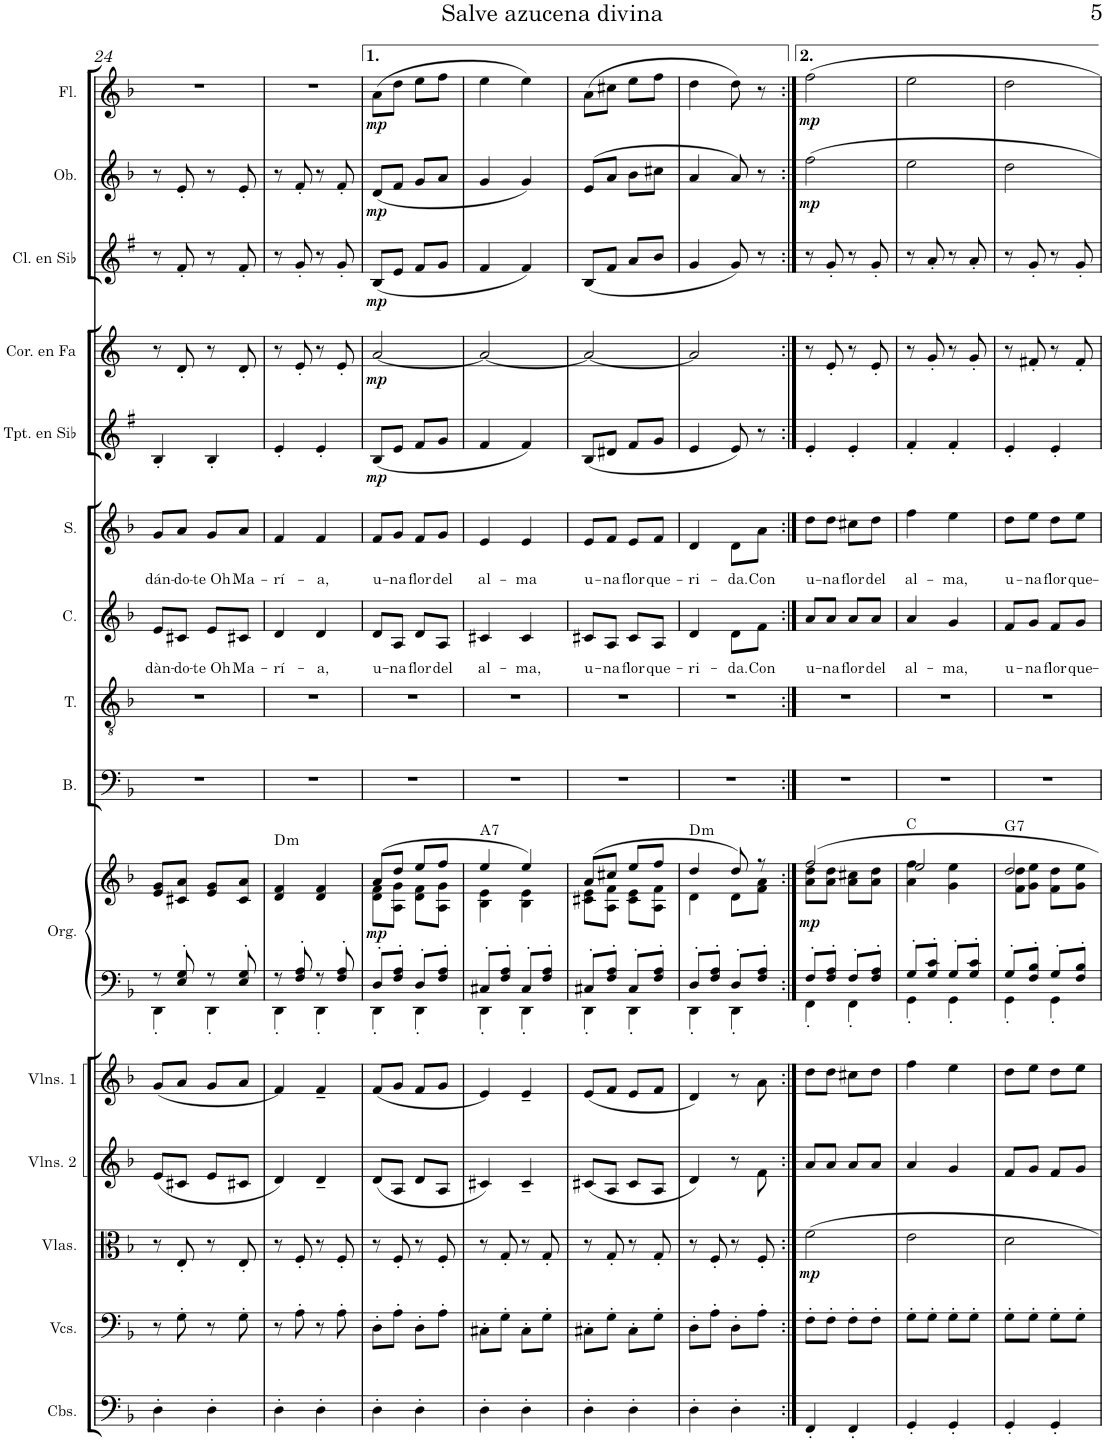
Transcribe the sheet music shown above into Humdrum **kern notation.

**kern	**kern	**kern	**dynam	**kern	**kern	**kern	**kern	**dynam	**harte	**kern	**kern	**kern	**text	**kern	**text	**kern	**dynam	**kern	**dynam	**kern	**dynam	**kern	**dynam	**kern	**dynam
*part15	*part14	*part13	*part13	*part12	*part11	*part10	*part10	*part10	*part10	*part9	*part8	*part7	*part7	*part6	*part6	*part5	*part5	*part4	*part4	*part3	*part3	*part2	*part2	*part1	*part1
*staff16	*staff15	*staff14	*staff14	*staff13	*staff12	*staff11	*staff10	*staff10/11	*	*staff9	*staff8	*staff7	*staff7	*staff6	*staff6	*staff5	*staff5	*staff4	*staff4	*staff3	*staff3	*staff2	*staff2	*staff1	*staff1
*I"Contrabajos	*I"Violonchelos	*I"Violas	*	*I"Violines 2	*I"Violines 1	*I"Órgano	*	*	*	*I"Bajo	*I"Tenor	*I"Contralto	*	*I"Soprano	*	*I"Trompeta en Sib	*	*I"Trompa en Fa	*	*I"Clarinete en Sib	*	*I"Oboe	*	*I"Flauta	*
*I'Cbs.	*I'Vcs.	*I'Vlas.	*	*I'Vlns. 2	*I'Vlns. 1	*	*	*	*	*I'B.	*I'T.	*I'C.	*	*I'S.	*	*I'Tpt. en Sib	*	*	*	*I'Cl. en Sib	*	*I'Ob.	*	*I'Fl.	*
!!LO:PB:g=z
*clefF4	*clefF4	*clefC3	*	*clefG2	*clefG2	*clefF4	*clefG2	*	*	*clefF4	*clefGv2	*clefG2	*	*clefG2	*	*clefG2	*	*clefG2	*	*clefG2	*	*clefG2	*	*clefG2	*
*Trd7c12	*	*	*	*	*	*	*	*	*	*	*	*	*	*	*	*Trd1c2	*	*Trd4c7	*	*Trd1c2	*	*	*	*	*
*k[b-]	*k[b-]	*k[b-]	*	*k[b-]	*k[b-]	*k[b-]	*k[b-]	*	*	*k[b-]	*k[b-]	*k[b-]	*	*k[b-]	*	*k[f#]	*	*k[]	*	*k[f#]	*	*k[b-]	*	*k[b-]	*
*M2/4	*M2/4	*M2/4	*	*M2/4	*M2/4	*M2/4	*M2/4	*	*	*M2/4	*M2/4	*M2/4	*	*M2/4	*	*M2/4	*	*M2/4	*	*M2/4	*	*M2/4	*	*M2/4	*
=24	=24	=24	=24	=24	=24	=24	=24	=24	=24	=24	=24	=24	=24	=24	=24	=24	=24	=24	=24	=24	=24	=24	=24	=24	=24
*	*	*	*	*	*	*^	*	*	*	*	*	*	*	*	*	*	*	*	*	*	*	*	*	*	*
!	!	!	!	!	!	!	!	!	!	!	!	!	!	!LO:LY:b	!	!LO:LY:b	!	!	!	!	!	!	!	!	!	!
4D'\	8r	8r	.	(8e/L	(8g/L	8r	4DD'\	8e/ 8g/L	.	.	2r	2r	8e/L	dàn-	8g/L	dán-	4B'/	.	8r	.	8r	.	8r	.	2r	.
!	!	!	!	!	!	!	!	!	!	!	!	!	!	!LO:LY:b	!	!LO:LY:b	!	!	!	!	!	!	!	!	!	!
.	8G'\	8E'/	.	8c#X/J	8a/J	8E/' 8G/'	.	8c#X/ 8a/J	.	.	.	.	8c#X/J	-do-	8a/J	-do-	.	.	8d'/	.	8f#'/	.	8e'/	.	.	.
!	!	!	!	!	!	!	!	!	!	!	!	!	!	!LO:LY:b	!	!LO:LY:b	!	!	!	!	!	!	!	!	!	!
4D'\	8r	8r	.	8e/L	8g/L	8r	4DD'\	8e/ 8g/L	.	.	.	.	8e/L	-te Oh	8g/L	-te Oh	4B'/	.	8r	.	8r	.	8r	.	.	.
!	!	!	!	!	!	!	!	!	!	!	!	!	!	!LO:LY:b	!	!LO:LY:b	!	!	!	!	!	!	!	!	!	!
.	8G'\	8E'/	.	8c#X/J	8a/J	8E/' 8G/'	.	8c#/ 8a/J	.	.	.	.	8c#X/J	Ma-	8a/J	Ma-	.	.	8d'/	.	8f#'/	.	8e'/	.	.	.
=25	=25	=25	=25	=25	=25	=25	=25	=25	=25	=25	=25	=25	=25	=25	=25	=25	=25	=25	=25	=25	=25	=25	=25	=25	=25	=25
!	!	!	!	!	!	!	!	!	!	!LO:H:kt=m	!	!	!	!LO:LY:b	!	!LO:LY:b	!	!	!	!	!	!	!	!	!	!
4D'\	8r	8r	.	4d/)	4f/)	8r	4DD'\	4d/ 4f/	.	D:min	2r	2r	4d/	-rí-	4f/	-rí-	4e'/	.	8r	.	8r	.	8r	.	2r	.
.	8A'\	8F'/	.	.	.	8F/' 8A/'	.	.	.	.	.	.	.	.	.	.	.	.	8e'/	.	8g'/	.	8f'/	.	.	.
!	!	!	!	!	!	!	!	!	!	!	!	!	!	!LO:LY:b	!	!LO:LY:b	!	!	!	!	!	!	!	!	!	!
4D'\	8r	8r	.	4d~/	4f~/	8r	4DD'\	4d/ 4f/	.	.	.	.	4d/	-a,	4f/	-a,	4e'/	.	8r	.	8r	.	8r	.	.	.
.	8A'\	8F'/	.	.	.	8F/' 8A/'	.	.	.	.	.	.	.	.	.	.	.	.	8e'/	.	8g'/	.	8f'/	.	.	.
=26	=26	=26	=26	=26	=26	=26	=26	=26	=26	=26	=26	=26	=26	=26	=26	=26	=26	=26	=26	=26	=26	=26	=26	=26	=26	=26
*	*	*	*	*	*	*	*	*^	*	*	*	*	*	*	*	*	*	*	*	*	*	*	*	*	*	*
!	!	!	!	!	!	!	!	!	!	!LO:DY:b	!	!	!	!	!LO:LY:b	!	!LO:LY:b	!	!LO:DY:b	!	!LO:DY:b	!	!LO:DY:b	!	!LO:DY:b	!	!LO:DY:b
4D'\	8D'\L	8r	.	(8d/L	(8f/L	8D'/L	4DD'\	(8a/L	8d\ 8f\L	mp	.	2r	2r	8d/L	u-	8f/L	u-	(8B/L	mp	[2a/	mp	(8B/L	mp	(8d/L	mp	(8a\L	mp
!	!	!	!	!	!	!	!	!	!	!	!	!	!	!	!LO:LY:b	!	!LO:LY:b	!	!	!	!	!	!	!	!	!	!
.	8A'\J	8F'/	.	8A/J	8g/J	8F/' 8A/'J	.	8dd/J	8A\ 8g\J	.	.	.	.	8A/J	-na	8g/J	-na	8e/J	.	.	.	8e/J	.	8f/J	.	8dd\J	.
!	!	!	!	!	!	!	!	!	!	!	!	!	!	!	!LO:LY:b	!	!LO:LY:b	!	!	!	!	!	!	!	!	!	!
4D'\	8D'\L	8r	.	8d/L	8f/L	8D'/L	4DD'\	8ee/L	8d\ 8f\L	.	.	.	.	8d/L	flor	8f/L	flor	8f#/L	.	.	.	8f#/L	.	8g/L	.	8ee\L	.
!	!	!	!	!	!	!	!	!	!	!	!	!	!	!	!LO:LY:b	!	!LO:LY:b	!	!	!	!	!	!	!	!	!	!
.	8A'\J	8F'/	.	8A/J	8g/J	8F/' 8A/'J	.	8ff/J	8A\ 8g\J	.	.	.	.	8A/J	del	8g/J	del	8g/J	.	.	.	8g/J	.	8a/J	.	8ff\J	.
=27	=27	=27	=27	=27	=27	=27	=27	=27	=27	=27	=27	=27	=27	=27	=27	=27	=27	=27	=27	=27	=27	=27	=27	=27	=27	=27	=27
!	!	!	!	!	!	!	!	!	!	!	!LO:H:kt=7	!	!	!	!LO:LY:b	!	!LO:LY:b	!	!	!	!	!	!	!	!	!	!
4D'\	8C#X'\L	8r	.	4c#X/)	4e/)	8C#X'/L	4DD'\	4ee/	4B-\ 4e\	.	A:7	2r	2r	4c#X/	al-	4e/	al-	4f#/	.	2a/_	.	4f#/	.	4g/	.	4ee\	.
.	8G'\J	8G'/	.	.	.	8F/' 8A/'J	.	.	.	.	.	.	.	.	.	.	.	.	.	.	.	.	.	.	.	.	.
!	!	!	!	!	!	!	!	!	!	!	!	!	!	!	!LO:LY:b	!	!LO:LY:b	!	!	!	!	!	!	!	!	!	!
4D'\	8C#'\L	8r	.	4c#~/	4e~/	8C#'/L	4DD'\	4ee/)	4B-\ 4e\	.	.	.	.	4c#/	-ma,	4e/	-ma	4f#/)	.	.	.	4f#/)	.	4g/)	.	4ee\)	.
.	8G'\J	8G'/	.	.	.	8F/' 8A/'J	.	.	.	.	.	.	.	.	.	.	.	.	.	.	.	.	.	.	.	.	.
=28	=28	=28	=28	=28	=28	=28	=28	=28	=28	=28	=28	=28	=28	=28	=28	=28	=28	=28	=28	=28	=28	=28	=28	=28	=28	=28	=28
!	!	!	!	!	!	!	!	!	!	!	!	!	!	!	!LO:LY:b	!	!LO:LY:b	!	!	!	!	!	!	!	!	!	!
4D'\	8C#X'\L	8r	.	(8c#X/L	(8e/L	8C#X'/L	4DD'\	(8a/L	8c#X\ 8e\L	.	.	2r	2r	8c#X/L	u-	8e/L	u-	(8B/L	.	2a/_	.	(8B/L	.	(8e/L	.	(8a\L	.
!	!	!	!	!	!	!	!	!	!	!	!	!	!	!	!LO:LY:b	!	!LO:LY:b	!	!	!	!	!	!	!	!	!	!
.	8G'\J	8G'/	.	8A/J	8f/J	8F/' 8A/'J	.	8cc#X/J	8A\ 8f\J	.	.	.	.	8A/J	-na	8f/J	-na	8d#X/J	.	.	.	8f#/J	.	8a/J	.	8cc#X\J	.
!	!	!	!	!	!	!	!	!	!	!	!	!	!	!	!LO:LY:b	!	!LO:LY:b	!	!	!	!	!	!	!	!	!	!
4D'\	8C#'\L	8r	.	8c#/L	8e/L	8C#'/L	4DD'\	8ee/L	8c#\ 8e\L	.	.	.	.	8c#/L	flor	8e/L	flor	8f#/L	.	.	.	8a/L	.	8b-\L	.	8ee\L	.
!	!	!	!	!	!	!	!	!	!	!	!	!	!	!	!LO:LY:b	!	!LO:LY:b	!	!	!	!	!	!	!	!	!	!
.	8G'\J	8G'/	.	8A/J	8f/J	8F/' 8A/'J	.	8ff/J	8A\ 8f\J	.	.	.	.	8A/J	que-	8f/J	que-	8g/J	.	.	.	8b/J	.	8cc#X\J	.	8ff\J	.
=29	=29	=29	=29	=29	=29	=29	=29	=29	=29	=29	=29	=29	=29	=29	=29	=29	=29	=29	=29	=29	=29	=29	=29	=29	=29	=29	=29
!	!	!	!	!	!	!	!	!	!	!	!LO:H:kt=m	!	!	!	!LO:LY:b	!	!LO:LY:b	!	!	!	!	!	!	!	!	!	!
4D'\	8D'\L	8r	.	4d/)	4d/)	8D'/L	4DD'\	4dd/	4d\	.	D:min	2r	2r	4d/	-ri-	4d/	-ri-	4e/	.	2a/]	.	4g/	.	4a/	.	4dd\	.
.	8A'\J	8F'/	.	.	.	8F/' 8A/'J	.	.	.	.	.	.	.	.	.	.	.	.	.	.	.	.	.	.	.	.	.
!	!	!	!	!	!	!	!	!	!	!	!	!	!	!	!LO:LY:b	!	!LO:LY:b	!	!	!	!	!	!	!	!	!	!
4D'\	8D'\L	8r	.	8r	8r	8D'/L	4DD'\	8dd/)	8d\L	.	.	.	.	8d\L	-da.	8d\L	-da.	8e/)	.	.	.	8g/)	.	8a/)	.	8dd\)	.
!	!	!	!	!	!	!	!	!	!	!	!	!	!	!	!LO:LY:b	!	!LO:LY:b	!	!	!	!	!	!	!	!	!	!
.	8A'\J	8F'/	.	8f\	8a\	8F/' 8A/'J	.	8r	8f\ 8a\J	.	.	.	.	8f\J	Con	8a\J	Con	8r	.	.	.	8r	.	8r	.	8r	.
=30:|!	=30:|!	=30:|!	=30:|!	=30:|!	=30:|!	=30:|!	=30:|!	=30:|!	=30:|!	=30:|!	=30:|!	=30:|!	=30:|!	=30:|!	=30:|!	=30:|!	=30:|!	=30:|!	=30:|!	=30:|!	=30:|!	=30:|!	=30:|!	=30:|!	=30:|!	=30:|!	=30:|!
!	!	!	!LO:DY:b	!	!	!	!	!	!	!LO:DY:b	!	!	!	!	!LO:LY:b	!	!LO:LY:b	!	!	!	!	!	!	!	!LO:DY:b	!	!LO:DY:b
4FF'/	8F'\L	2f\	mp	8a/L	8dd\L	8F'/L	4FF'\	2ff/	8a\ 8dd\L	mp	.	2r	2r	8a/L	u-	8dd\L	u-	4e'/	.	8r	.	8r	.	2ff\	mp	2ff\	mp
!	!	!	!	!	!	!	!	!	!	!	!	!	!	!	!LO:LY:b	!	!LO:LY:b	!	!	!	!	!	!	!	!	!	!
.	8F'\J	.	.	8a/J	8dd\J	8F/' 8A/'J	.	.	8a\ 8dd\J	.	.	.	.	8a/J	-na	8dd\J	-na	.	.	8e'/	.	8g'/	.	.	.	.	.
!	!	!	!	!	!	!	!	!	!	!	!	!	!	!	!LO:LY:b	!	!LO:LY:b	!	!	!	!	!	!	!	!	!	!
4FF'/	8F'\L	.	.	8a/L	8cc#X\L	8F'/L	4FF'\	.	8a\ 8cc#X\L	.	.	.	.	8a/L	flor	8cc#X\L	flor	4e'/	.	8r	.	8r	.	.	.	.	.
!	!	!	!	!	!	!	!	!	!	!	!	!	!	!	!LO:LY:b	!	!LO:LY:b	!	!	!	!	!	!	!	!	!	!
.	8F'\J	.	.	8a/J	8dd\J	8F/' 8A/'J	.	.	8a\ 8dd\J	.	.	.	.	8a/J	del	8dd\J	del	.	.	8e'/	.	8g'/	.	.	.	.	.
=31	=31	=31	=31	=31	=31	=31	=31	=31	=31	=31	=31	=31	=31	=31	=31	=31	=31	=31	=31	=31	=31	=31	=31	=31	=31	=31	=31
!	!	!	!	!	!	!	!	!	!	!	!	!	!	!	!LO:LY:b	!	!LO:LY:b	!	!	!	!	!	!	!	!	!	!
4GG'/	8G'\L	2e\	.	4a/	4ff\	8G'/L	4GG'\	2ee/	4a\ 4ff\	.	C:maj	2r	2r	4a/	al-	4ff\	al-	4f#'/	.	8r	.	8r	.	2ee\	.	2ee\	.
.	8G'\J	.	.	.	.	8G/' 8c/'J	.	.	.	.	.	.	.	.	.	.	.	.	.	8g'/	.	8a'/	.	.	.	.	.
!	!	!	!	!	!	!	!	!	!	!	!	!	!	!	!LO:LY:b	!	!LO:LY:b	!	!	!	!	!	!	!	!	!	!
4GG'/	8G'\L	.	.	4g/	4ee\	8G'/L	4GG'\	.	4g\ 4ee\	.	.	.	.	4g/	-ma,	4ee\	-ma,	4f#'/	.	8r	.	8r	.	.	.	.	.
.	8G'\J	.	.	.	.	8G/' 8c/'J	.	.	.	.	.	.	.	.	.	.	.	.	.	8g'/	.	8a'/	.	.	.	.	.
=32	=32	=32	=32	=32	=32	=32	=32	=32	=32	=32	=32	=32	=32	=32	=32	=32	=32	=32	=32	=32	=32	=32	=32	=32	=32	=32	=32
!	!	!	!	!	!	!	!	!	!	!	!LO:H:kt=7	!	!	!	!LO:LY:b	!	!LO:LY:b	!	!	!	!	!	!	!	!	!	!
4GG'/	8G'\L	2d\	.	8f/L	8dd\L	8G'/L	4GG'\	2dd/	8f\ 8dd\L	.	G:7	2r	2r	8f/L	u-	8dd\L	u-	4e'/	.	8r	.	8r	.	2dd\	.	2dd\	.
!	!	!	!	!	!	!	!	!	!	!	!	!	!	!	!LO:LY:b	!	!LO:LY:b	!	!	!	!	!	!	!	!	!	!
.	8G'\J	.	.	8g/J	8ee\J	8F/' 8B-/'J	.	.	8g\ 8ee\J	.	.	.	.	8g/J	-na	8ee\J	-na	.	.	8f#X'/	.	8g'/	.	.	.	.	.
!	!	!	!	!	!	!	!	!	!	!	!	!	!	!	!LO:LY:b	!	!LO:LY:b	!	!	!	!	!	!	!	!	!	!
4GG'/	8G'\L	.	.	8f/L	8dd\L	8G'/L	4GG'\	.	8f\ 8dd\L	.	.	.	.	8f/L	flor	8dd\L	flor	4e'/	.	8r	.	8r	.	.	.	.	.
!	!	!	!	!	!	!	!	!	!	!	!	!	!	!	!LO:LY:b	!	!LO:LY:b	!	!	!	!	!	!	!	!	!	!
.	8G'\J	.	.	8g/J	8ee\J	8F/' 8B-/'J	.	.	8g\ 8ee\J	.	.	.	.	8g/J	que-	8ee\J	que-	.	.	8f#'/	.	8g'/	.	.	.	.	.
*	*	*	*	*	*	*v	*v	*	*	*	*	*	*	*	*	*	*	*	*	*	*	*	*	*	*	*	*
*	*	*	*	*	*	*	*v	*v	*	*	*	*	*	*	*	*	*	*	*	*	*	*	*	*	*	*
=	=	=	=	=	=	=	=	=	=	=	=	=	=	=	=	=	=	=	=	=	=	=	=	=	=
*-	*-	*-	*-	*-	*-	*-	*-	*-	*-	*-	*-	*-	*-	*-	*-	*-	*-	*-	*-	*-	*-	*-	*-	*-	*-
